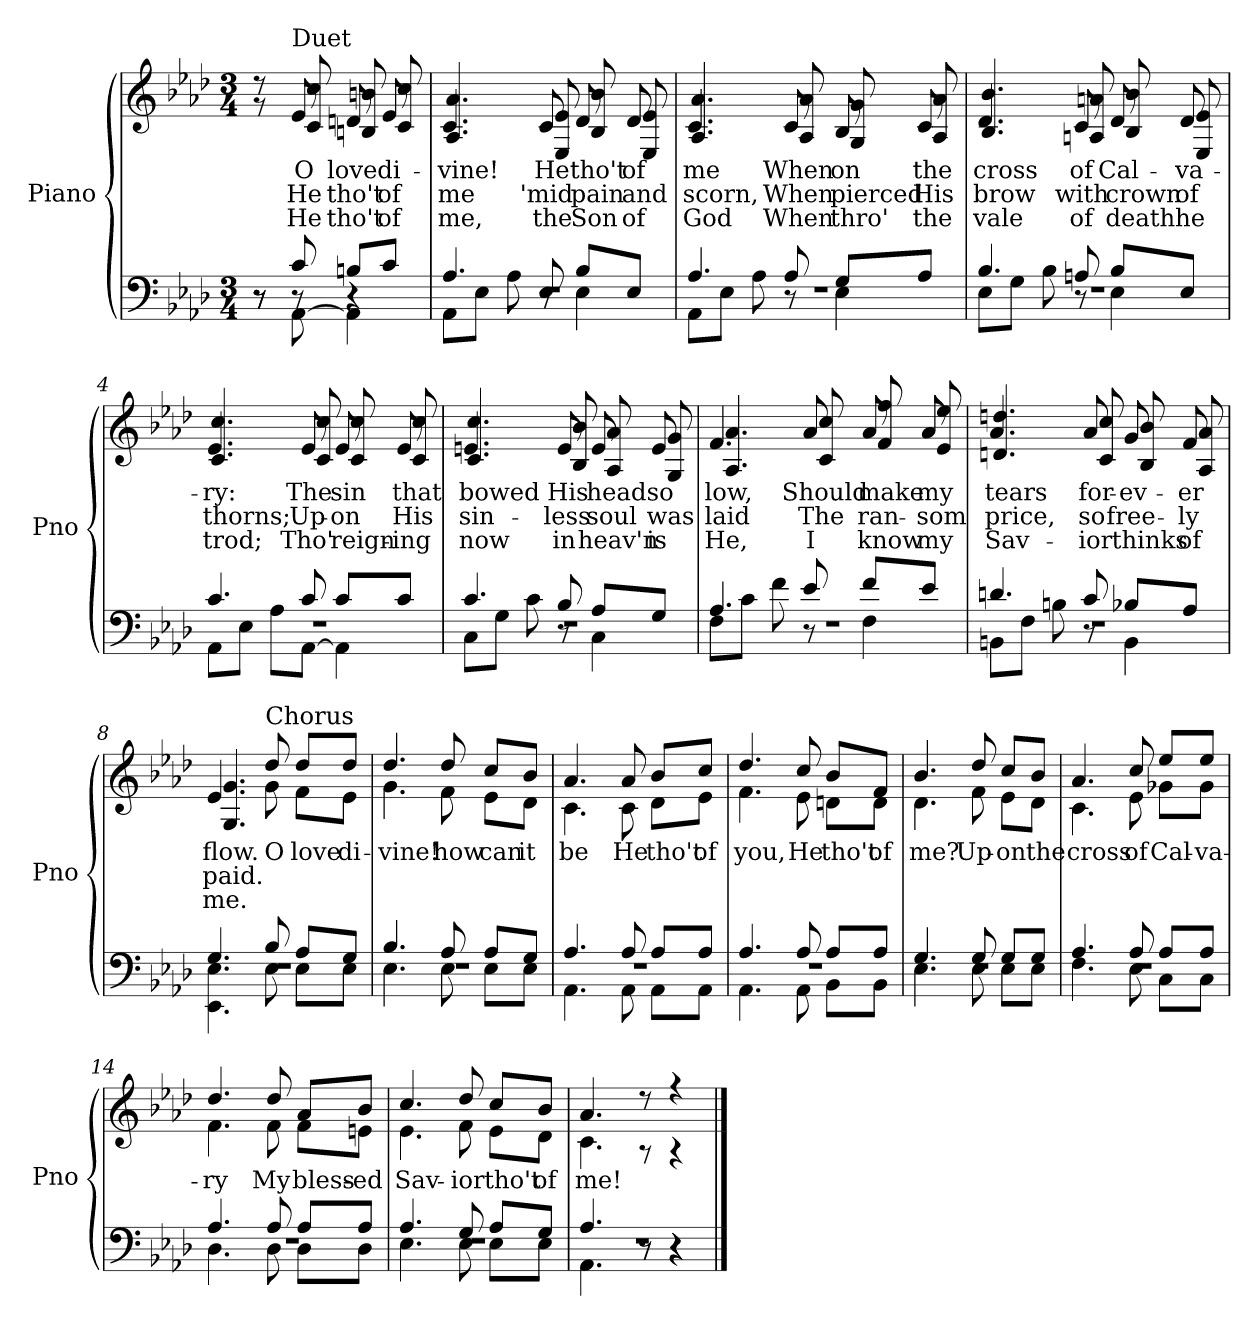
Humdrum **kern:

**kern	**kern	**text	**text	**text
*part1	*part1	*part1	*part1	*part1
*staff2	*staff1	*staff1	*staff1	*staff1
*I"Piano	*	*	*	*
*I'Pno	*	*	*	*
*clefF4	*clefG2	*	*	*
*k[b-e-a-d-]	*k[b-e-a-d-]	*	*	*
*A-:	*A-:	*	*	*
*M3/4	*M3/4	*	*	*
=	=	=	=	=
*^	*^	*	*	*
*	*^	*	*	*	*	*
8r	8r	8r	8r	8r	.	.	.
.	.	.	8qe-/yy	.	1.	2.	3.
!	!	!	!LO:TX:a:t=Duet	!	!	!	!
8r	8c/	[8AA-\	8e-/	8c/ 8cc/	O	He	He
4r	8Bn/L	4AA-\]	8dn/	8Bn/ 8bn/	love	tho't	tho't
.	8c/J	.	8e-/	8c/ 8cc/	di-	of	of
=1	=1	=1	=1	=1	=1	=1	=1
2.r	4.A-/	8AA-\L	4.c/	4.A-/ 4.a-/	vine!	me	me,
.	.	8E-\J	.	.	.	.	.
.	.	8A-\	.	.	.	.	.
.	8E-/	8r	8c/	8E-/ 8e-/	He	'mid	the
.	8B-/L	4E-\	8d-/	8B-/ 8b-/	tho't	pain	Son
.	8E-/J	.	8d-/	8E-/ 8e-/	of	and	of
!!LO:LB:g=z	!!
=2	=2	=2	=2	=2	=2	=2	=2
2.r	4.A-/	8AA-\L	4.c/	4.A-/ 4.a-/	me	scorn,	God
.	.	8E-\J	.	.	.	.	.
.	.	8A-\	.	.	.	.	.
.	8A-/	8r	8c/	8A-/ 8a-/	When	When	When
.	8G/L	4E-\	8B-/	8G/ 8g/	on	pierced	thro'
.	8A-/J	.	8c/	8A-/ 8a-/	the	His	the
=3	=3	=3	=3	=3	=3	=3	=3
2.r	4.B-/	8E-\L	4.d-/	4.B-/ 4.b-/	cross	brow	vale
.	.	8G\J	.	.	.	.	.
.	.	8B-\	.	.	.	.	.
.	8An/	8r	8c/	8An/ 8an/	of	with	of
.	8B-/L	4E-\	8d-/	8B-/ 8b-/	Cal-	crown	death
.	8E-/J	.	8d-/	8E-/ 8e-/	va-	of	he
!!LO:LB:g=z	!!
=4	=4	=4	=4	=4	=4	=4	=4
2.r	4.c/	8AA-\L	4.e-/	4.c/ 4.cc/	ry:	thorns;	trod;
.	.	8E-\J	.	.	.	.	.
.	.	8A-\L	.	.	.	.	.
.	8c/	[8AA-\J	8e-/	8c/ 8cc/	The	Up-	Tho'
.	8c/L	4AA-\]	8e-/	8c/ 8cc/	sin	on	reign-
.	8c/J	.	8e-/	8c/ 8cc/	that	His	ing
=5	=5	=5	=5	=5	=5	=5	=5
2.r	4.c/	8C\L	4.en/	4.c/ 4.cc/	bowed	sin-	now
.	.	8G\J	.	.	.	.	.
.	.	8c\	.	.	.	.	.
.	8B-/	8r	8e/	8B-/ 8b-/	His	less	in
.	8A-/L	4C\	8e/	8A-/ 8a-/	head	soul	heav'n
.	8G/J	.	8e/	8G/ 8g/	so	was	is
!!LO:PB:g=z	!!
=6	=6	=6	=6	=6	=6	=6	=6
2.r	4.A-/	8F\L	4.f/	4.A-/ 4.a-/	low,	laid	He,
.	.	8c\J	.	.	.	.	.
.	.	8f\	.	.	.	.	.
.	8e-/	8r	8a-/	8c/ 8cc/	Should	The	I
.	8f/L	4F\	8a-/	8f/ 8ff/	make	ran-	know
.	8e-/J	.	8a-/	8e-/ 8ee-/	my	som	my
=7	=7	=7	=7	=7	=7	=7	=7
2.r	4.dn/	8BBn\L	4.a-/	4.dn/ 4.ddn/	tears	price,	Sav-
.	.	8F\J	.	.	.	.	.
.	.	8Bn\	.	.	.	.	.
.	8c/	8r	8a-/	8c/ 8cc/	for-	so	ior
.	8B-X/L	4BB\	8g/	8B-/ 8b-/	ev-	free-	thinks
.	8A-/J	.	8f/	8A-/ 8a-/	er	ly	of
!!LO:LB:g=z	!!
=8	=8	=8	=8	=8	=8	=8	=8
2.r	4.G/	4.EE-\ 4.E-\	4.e-/	4.G/ 4.g/	flow.	paid.	me.
!	!	!	!LO:TX:a:t=Chorus	!	!	!	!
.	8B-/	8E-\	8dd-/	8g\	O	.	.
.	8A-/L	8E-\L	8dd-/L	8f\L	love	.	.
.	8G/J	8E-\J	8dd-/J	8e-\J	di-	.	.
=9	=9	=9	=9	=9	=9	=9	=9
2.r	4.B-/	4.E-\	4.dd-/	4.g\	vine!	.	.
.	8A-/	8E-\	8dd-/	8f\	how	.	.
.	8A-/L	8E-\L	8cc/L	8e-\L	can	.	.
.	8G/J	8E-\J	8b-/J	8d-\J	it	.	.
=10	=10	=10	=10	=10	=10	=10	=10
2.r	4.A-/	4.AA-\	4.a-/	4.c\	be	.	.
.	8A-/	8AA-\	8a-/	8c\	He	.	.
.	8A-/L	8AA-\L	8b-/L	8d-\L	tho't	.	.
.	8A-/J	8AA-\J	8cc/J	8e-\J	of	.	.
!!LO:LB:g=z	!!
=11	=11	=11	=11	=11	=11	=11	=11
2.r	4.A-/	4.AA-\	4.dd-/	4.f\	you,	.	.
.	8A-/	8AA-\	8cc/	8e-\	He	.	.
.	8A-/L	8BB-\L	8b-/L	8dn\L	tho't	.	.
.	8A-/J	8BB-\J	8f/J	8d\J	of	.	.
=12	=12	=12	=12	=12	=12	=12	=12
2.r	4.G/	4.E-\	4.b-/	4.d-\	me?	.	.
.	8G/	8E-\	8dd-/	8f\	Up-	.	.
.	8G/L	8E-\L	8cc/L	8e-\L	on	.	.
.	8G/J	8E-\J	8b-/J	8d-\J	the	.	.
=13	=13	=13	=13	=13	=13	=13	=13
2.r	4.A-/	4.F\	4.a-/	4.c\	cross	.	.
.	8A-/	8E-\	8cc/	8e-\	of	.	.
.	8A-/L	8C\L	8ee-/L	8g-X\L	Cal-	.	.
.	8A-/J	8C\J	8ee-/J	8g-\J	va-	.	.
!!LO:LB:g=z	!!
=14	=14	=14	=14	=14	=14	=14	=14
2.r	4.A-/	4.D-\	4.dd-/	4.f\	ry	.	.
.	8A-/	8D-\	8dd-/	8f\	My	.	.
.	8A-/L	8D-\L	8a-/L	8f\L	bless-	.	.
.	8A-/J	8D-\J	8b-/J	8en\J	ed	.	.
=15	=15	=15	=15	=15	=15	=15	=15
2.r	4.A-/	4.E-\	4.cc/	4.e-\	Sav-	.	.
.	8G/	8E-\	8dd-/	8f\	ior	.	.
.	8A-/L	8E-\L	8cc/L	8e-\L	tho't	.	.
.	8G/J	8E-\J	8b-/J	8d-\J	of	.	.
=16	=16	=16	=16	=16	=16	=16	=16
2.r	4.A-/	4.AA-\	4.a-/	4.c\	me!	.	.
.	8r	8r	8r	8r	.	.	.
.	4r	4r	4r	4r	.	.	.
*v	*v	*v	*	*	*	*	*
*	*v	*v	*	*	*
==	==	==	==	==
*-	*-	*-	*-	*-
